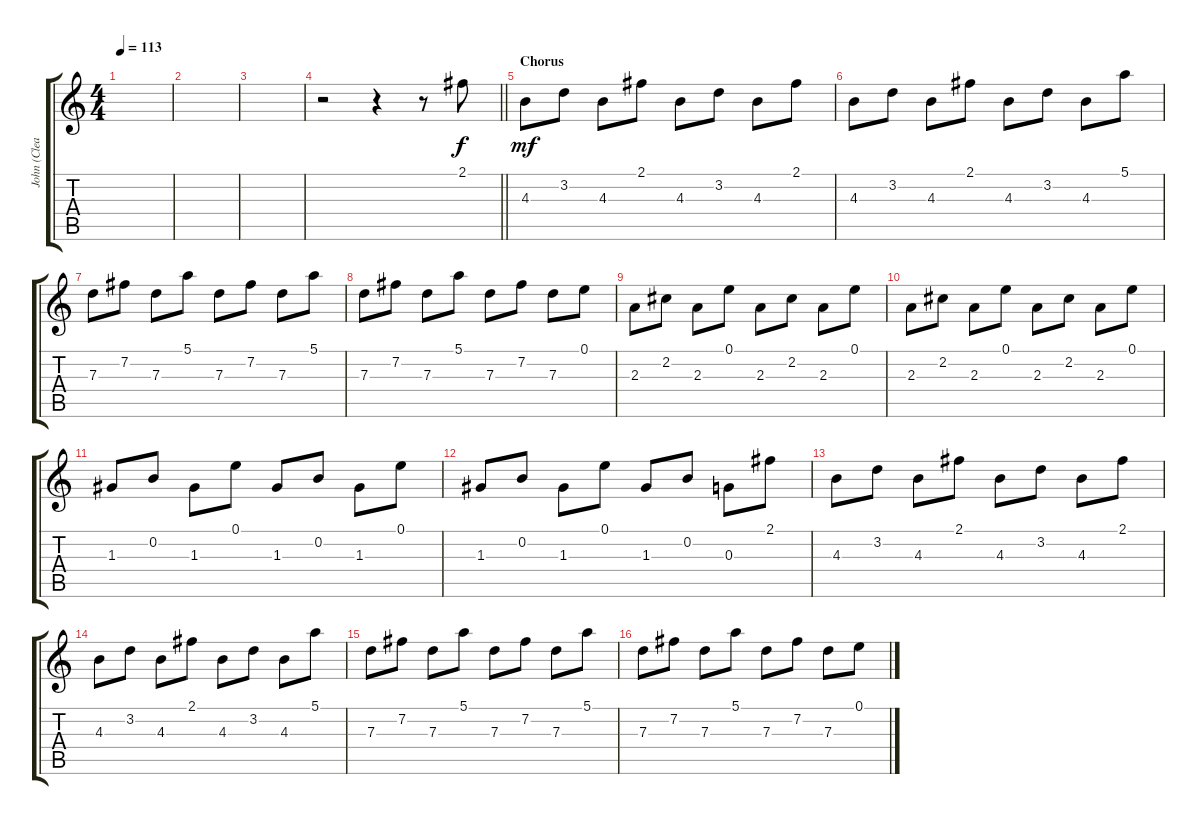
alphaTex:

\track ("John (Clean 2)" "John (Clea") {instrument electricguitarclean}
\staff {score tabs}
\tuning (E4 B3 G3 D3 A2 E2) {hide}
\ts (4 4)
\tempo 113
\clef g2
\ks c
|
|
|
\barLineRight lightlight
r.2 r.4 r.8 2.1.8{dy f} |
\section ("" "Chorus")
4.3.8{dy mf} 3.2.8 4.3.8 2.1.8 4.3.8 3.2.8 4.3.8 2.1.8 |
4.3.8 3.2.8 4.3.8 2.1.8 4.3.8 3.2.8 4.3.8 5.1.8 |
7.3.8 7.2.8 7.3.8 5.1.8 7.3.8 7.2.8 7.3.8 5.1.8 |
7.3.8 7.2.8 7.3.8 5.1.8 7.3.8 7.2.8 7.3.8 0.1.8 |
2.3.8 2.2.8 2.3.8 0.1.8 2.3.8 2.2.8 2.3.8 0.1.8 |
2.3.8 2.2.8 2.3.8 0.1.8 2.3.8 2.2.8 2.3.8 0.1.8 |
1.3.8 0.2.8 1.3.8 0.1.8 1.3.8 0.2.8 1.3.8 0.1.8 |
1.3.8 0.2.8 1.3.8 0.1.8 1.3.8 0.2.8 0.3.8 2.1.8 |
4.3.8 3.2.8 4.3.8 2.1.8 4.3.8 3.2.8 4.3.8 2.1.8 |
4.3.8 3.2.8 4.3.8 2.1.8 4.3.8 3.2.8 4.3.8 5.1.8 |
7.3.8 7.2.8 7.3.8 5.1.8 7.3.8 7.2.8 7.3.8 5.1.8 |
7.3.8 7.2.8 7.3.8 5.1.8 7.3.8 7.2.8 7.3.8 0.1.8
